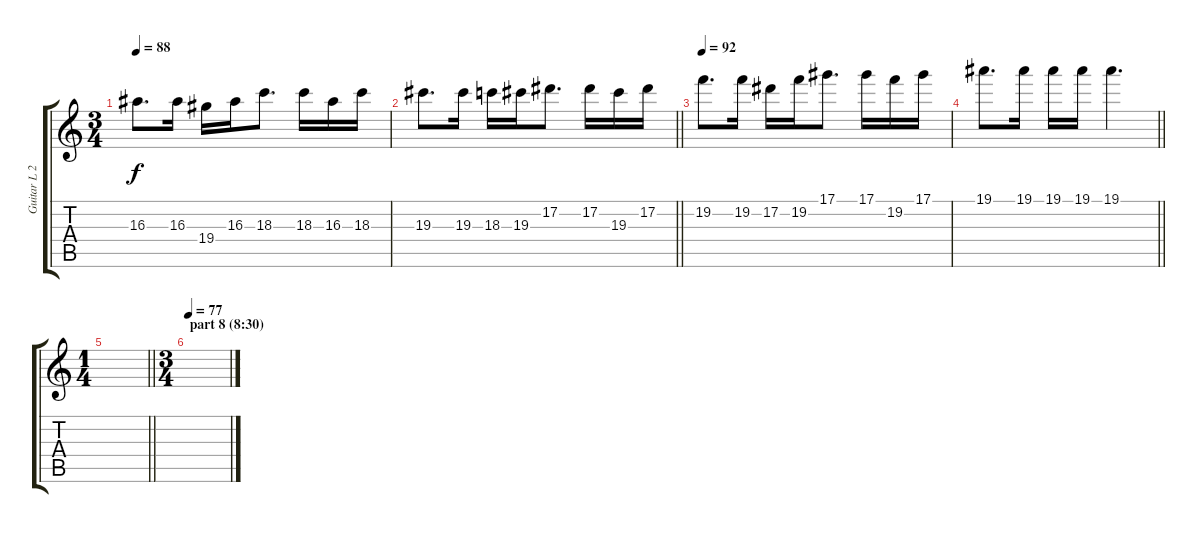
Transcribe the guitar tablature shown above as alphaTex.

\track ("Guitar L 2" "Guitar L 2") {instrument distortionguitar}
\staff {score tabs}
\tuning (Eb4 Bb3 Gb3 Db3 Ab2 Eb2) {hide}
\ts (3 4)
\tempo 88
\clef g2
\ks c
16.3.8{d dy f} 16.3.16 19.4.16 16.3.16 18.3.8{d} 18.3.16 16.3.16 18.3.16 |
\barLineRight lightlight
19.3.8{d} 19.3.16 18.3.16 19.3.16 17.2.8{d} 17.2.16 19.3.16 17.2.16 |
\tempo 90
\tempo 92
19.2.8{d} 19.2.16 17.2.16 19.2.16 17.1.8{d} 17.1.16 19.2.16 17.1.16 |
\barLineRight lightlight
19.1.8{d} 19.1.16 19.1.16 19.1.16 19.1.4{d} |
\ts (1 4)
\barLineRight lightlight
|
\ts (3 4)
\section ("" "part 8 (8:30)")
\tempo 77
